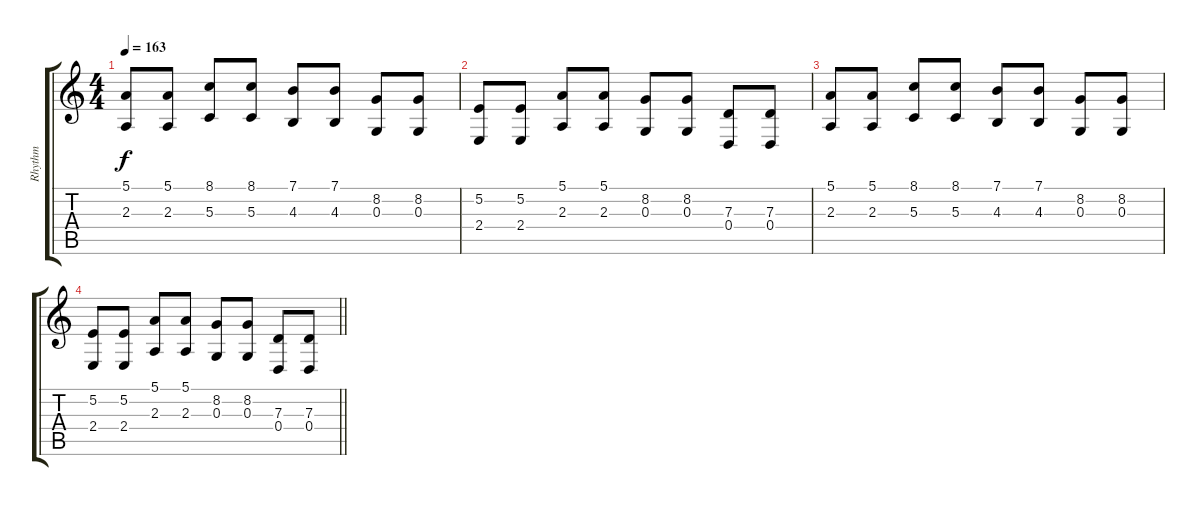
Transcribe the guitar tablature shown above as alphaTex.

\track ("Rhythm" "Rhythm") {instrument lead8bassandlead}
\staff {score tabs}
\tuning (E4 B3 G3 D3 A2 E2) {hide}
\ts (4 4)
\tempo 163
\clef g2
\ks c
(5.1 2.3).8{dy f} (5.1 2.3).8 (8.1 5.3).8 (8.1 5.3).8 (7.1 4.3).8 (7.1 4.3).8 (8.2 0.3).8 (8.2 0.3).8 |
(5.2 2.4).8 (5.2 2.4).8 (5.1 2.3).8 (5.1 2.3).8 (8.2 0.3).8 (8.2 0.3).8 (7.3 0.4).8 (7.3 0.4).8 |
(5.1 2.3).8 (5.1 2.3).8 (8.1 5.3).8 (8.1 5.3).8 (7.1 4.3).8 (7.1 4.3).8 (8.2 0.3).8 (8.2 0.3).8 |
\barLineRight lightlight
(5.2 2.4).8 (5.2 2.4).8 (5.1 2.3).8 (5.1 2.3).8 (8.2 0.3).8 (8.2 0.3).8 (7.3 0.4).8 (7.3 0.4).8
